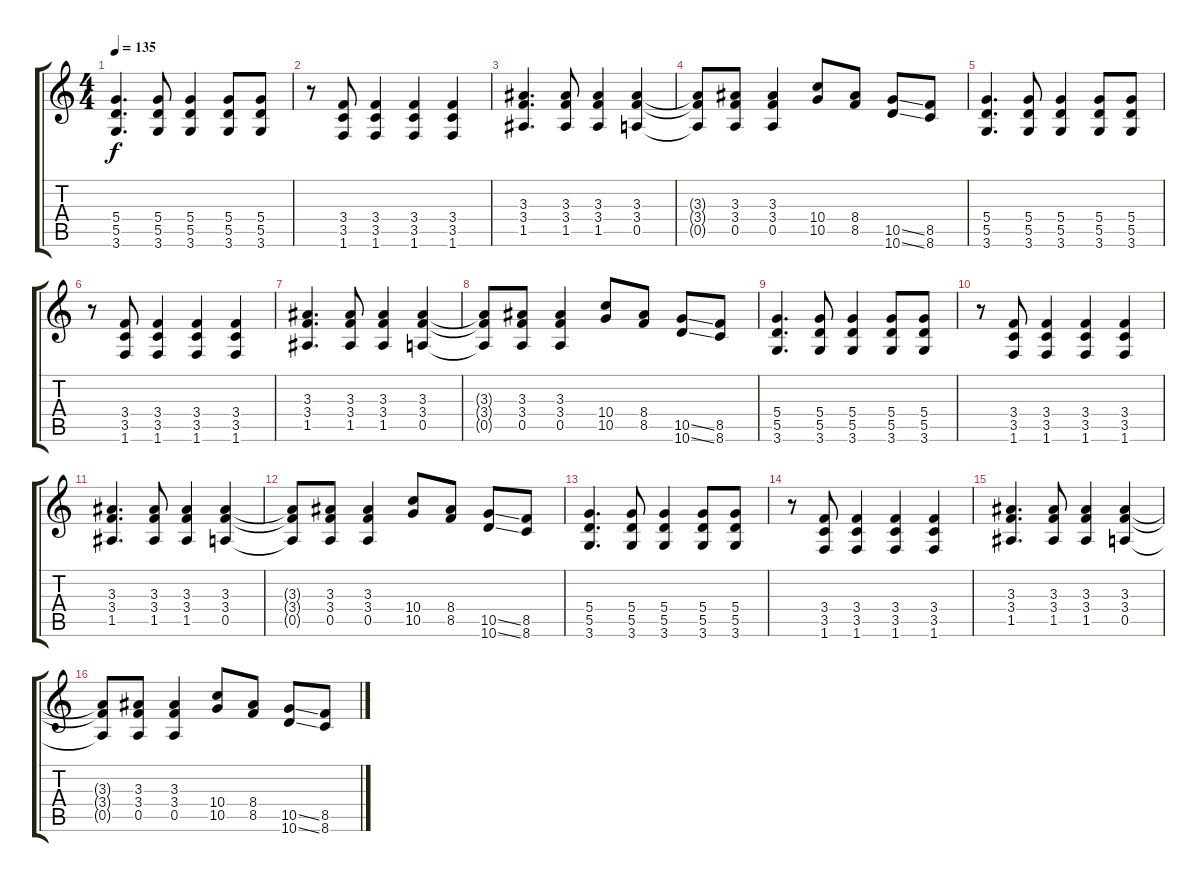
\track ("  " "  ") {instrument electricguitarclean}
\staff {score tabs}
\tuning (E4 B3 G3 D3 A2 E2) {hide}
\ts (4 4)
\tempo 135
\clef g2
\ks c
(5.4 5.5 3.6).4{d dy f instrument distortionguitar} (5.4 5.5 3.6).8 (5.4 5.5 3.6).4 (5.4 5.5 3.6).8 (5.4 5.5 3.6).8 |
r.8 (3.4 3.5 1.6).8 (3.4 3.5 1.6).4 (3.4 3.5 1.6).4 (3.4 3.5 1.6).4 |
(3.3 3.4 1.5).4{d} (3.3 3.4 1.5).8 (3.3 3.4 1.5).4 (3.3 3.4 0.5).4 |
(3.3{t} 3.4{t} 0.5{t}).8 (3.3 3.4 0.5).8 (3.3 3.4 0.5).4 (10.4 10.5).8 (8.4 8.5).8 (10.5{ss} 10.6{ss}).8 (8.5 8.6).8 |
(5.4 5.5 3.6).4{d} (5.4 5.5 3.6).8 (5.4 5.5 3.6).4 (5.4 5.5 3.6).8 (5.4 5.5 3.6).8 |
r.8 (3.4 3.5 1.6).8 (3.4 3.5 1.6).4 (3.4 3.5 1.6).4 (3.4 3.5 1.6).4 |
(3.3 3.4 1.5).4{d} (3.3 3.4 1.5).8 (3.3 3.4 1.5).4 (3.3 3.4 0.5).4 |
(3.3{t} 3.4{t} 0.5{t}).8 (3.3 3.4 0.5).8 (3.3 3.4 0.5).4 (10.4 10.5).8 (8.4 8.5).8 (10.5{ss} 10.6{ss}).8 (8.5 8.6).8 |
(5.4 5.5 3.6).4{d} (5.4 5.5 3.6).8 (5.4 5.5 3.6).4 (5.4 5.5 3.6).8 (5.4 5.5 3.6).8 |
r.8 (3.4 3.5 1.6).8 (3.4 3.5 1.6).4 (3.4 3.5 1.6).4 (3.4 3.5 1.6).4 |
(3.3 3.4 1.5).4{d} (3.3 3.4 1.5).8 (3.3 3.4 1.5).4 (3.3 3.4 0.5).4 |
(3.3{t} 3.4{t} 0.5{t}).8 (3.3 3.4 0.5).8 (3.3 3.4 0.5).4 (10.4 10.5).8 (8.4 8.5).8 (10.5{ss} 10.6{ss}).8 (8.5 8.6).8 |
(5.4 5.5 3.6).4{d} (5.4 5.5 3.6).8 (5.4 5.5 3.6).4 (5.4 5.5 3.6).8 (5.4 5.5 3.6).8 |
r.8 (3.4 3.5 1.6).8 (3.4 3.5 1.6).4 (3.4 3.5 1.6).4 (3.4 3.5 1.6).4 |
(3.3 3.4 1.5).4{d} (3.3 3.4 1.5).8 (3.3 3.4 1.5).4 (3.3 3.4 0.5).4 |
(3.3{t} 3.4{t} 0.5{t}).8 (3.3 3.4 0.5).8 (3.3 3.4 0.5).4 (10.4 10.5).8 (8.4 8.5).8 (10.5{ss} 10.6{ss}).8 (8.5 8.6).8
